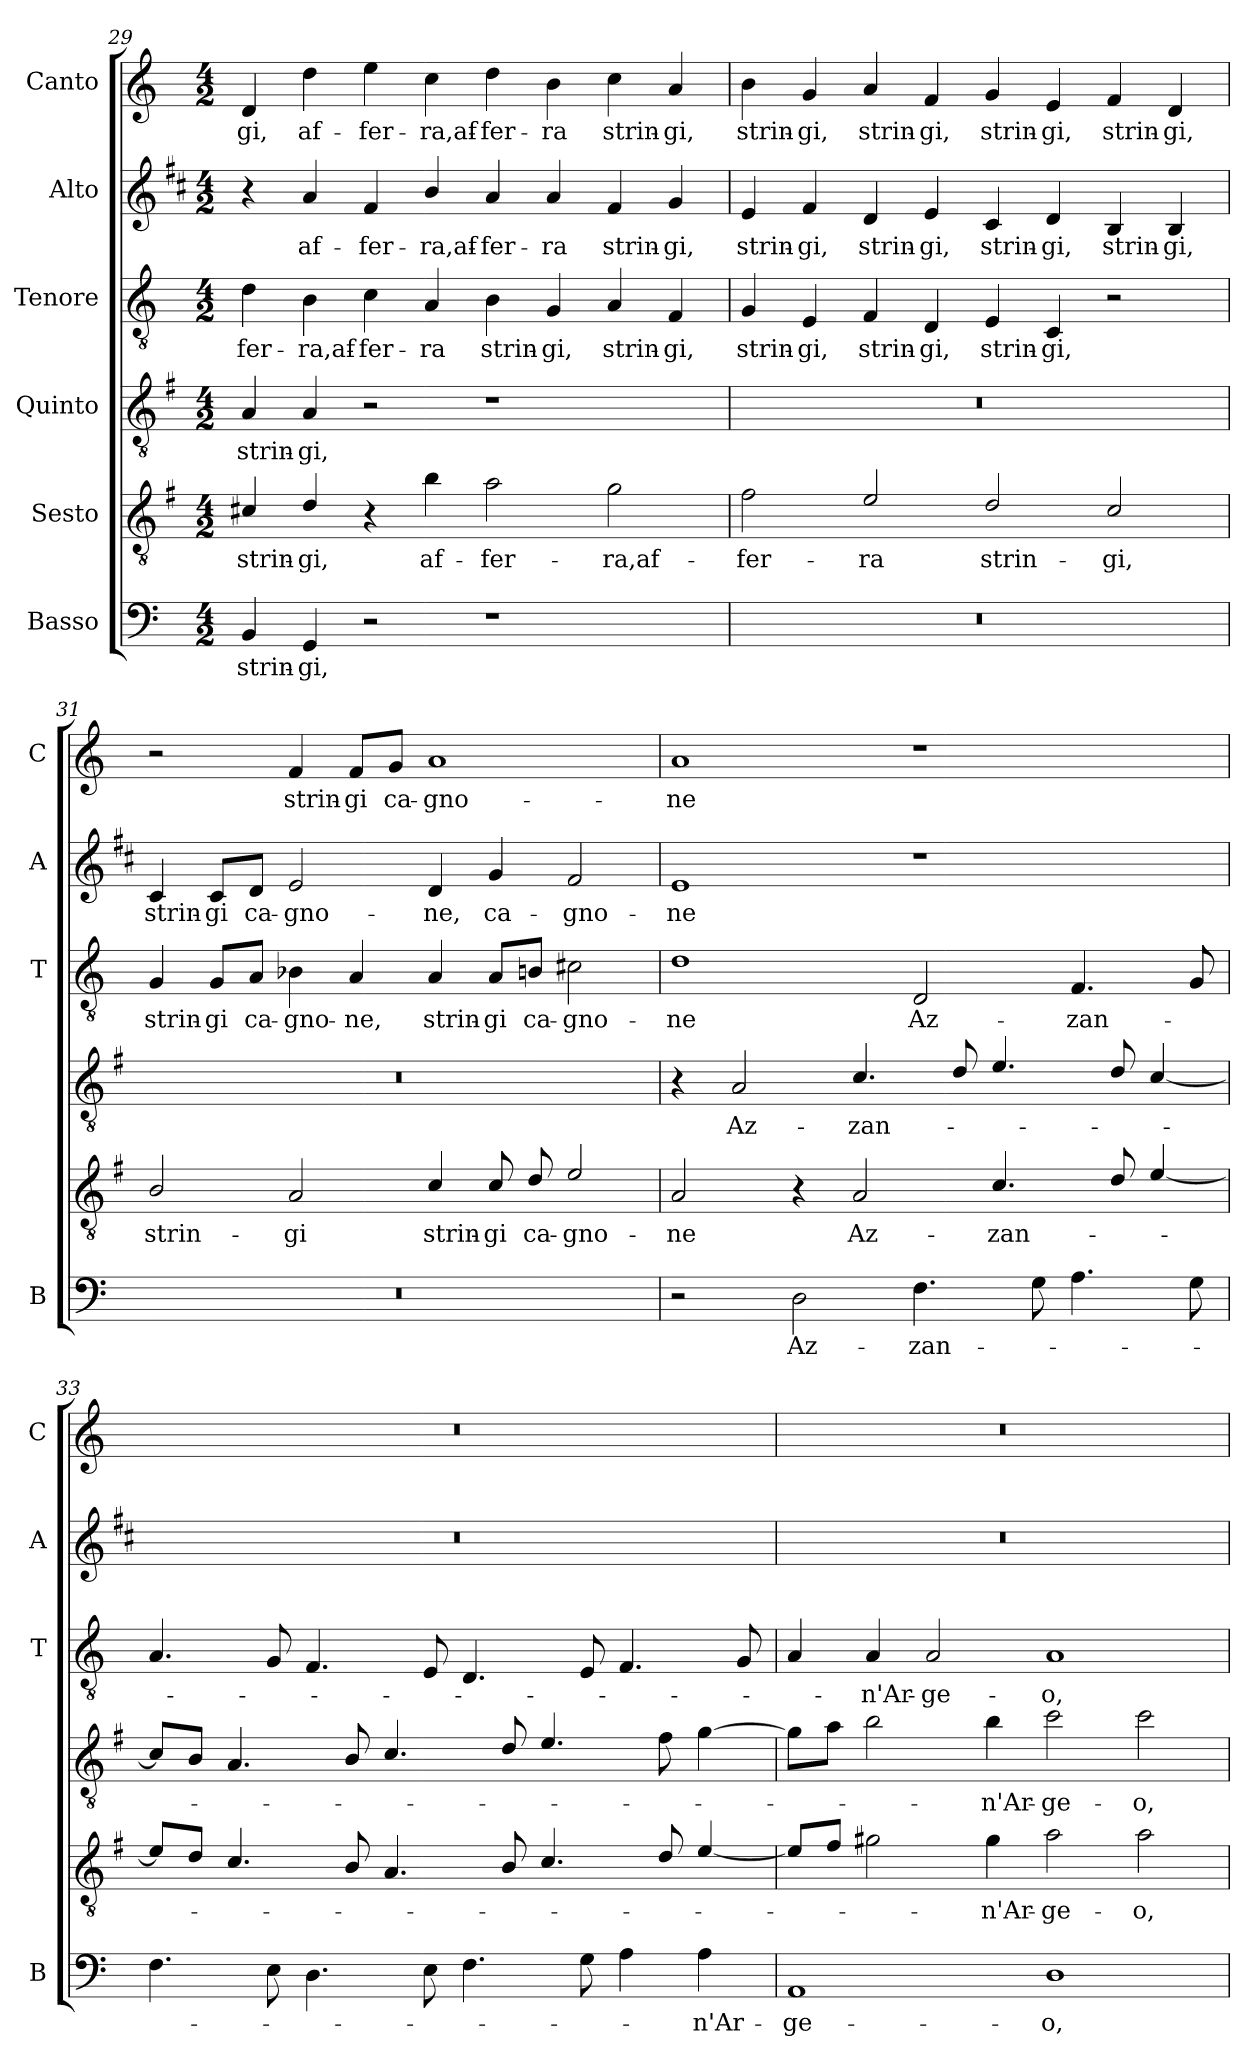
**kern	**text	**kern	**text	**kern	**text	**kern	**text	**kern	**text	**kern	**text
*part6	*part6	*part5	*part5	*part4	*part4	*part3	*part3	*part2	*part2	*part1	*part1
*staff6	*staff6	*staff5	*staff5	*staff4	*staff4	*staff3	*staff3	*staff2	*staff2	*staff1	*staff1
*I"Basso	*	*I"Sesto	*	*I"Quinto	*	*I"Tenore	*	*I"Alto	*	*I"Canto	*
*I'B	*	*	*	*	*	*I'T	*	*I'A	*	*I'C	*
!!LO:LB:g=z
*clefF4	*	*clefGv2	*	*clefGv2	*	*clefGv2	*	*clefG2	*	*clefG2	*
*	*	*ITrd4c7	*	*ITrd4c7	*	*	*	*ITrd1c2	*	*	*
*k[]	*	*k[]	*	*k[]	*	*k[]	*	*k[]	*	*k[]	*
*C:	*	*C:	*	*C:	*	*C:	*	*C:	*	*C:	*
*M4/2	*	*M4/2	*	*M4/2	*	*M4/2	*	*M4/2	*	*M4/2	*
=29	=29	=29	=29	=29	=29	=29	=29	=29	=29	=29	=29
!	!LO:LY:b	!	!LO:LY:b	!	!LO:LY:b	!	!LO:LY:b	!	!	!	!LO:LY:b
4BB/	strin-	4F#X/	strin-	4D/	strin-	4d\	-fer-	4r	.	4d/	-gi,
!	!LO:LY:b	!	!LO:LY:b	!	!LO:LY:b	!	!LO:LY:b	!	!LO:LY:b	!	!LO:LY:b
4GG/	-gi,	4G/	-gi,	4D/	-gi,	4B\	-ra,af-	4g/	af-	4dd\	af-
!	!	!	!	!	!	!	!LO:LY:b	!	!LO:LY:b	!	!LO:LY:b
2r	.	4r	.	2r	.	4c\	-fer-	4e/	-fer-	4ee\	-fer-
!	!	!	!LO:LY:b	!	!	!	!LO:LY:b	!	!LO:LY:b	!	!LO:LY:b
.	.	4e\	af-	.	.	4A/	-ra	4a/	-ra,af-	4cc\	-ra,af-
!	!	!	!LO:LY:b	!	!	!	!LO:LY:b	!	!LO:LY:b	!	!LO:LY:b
1r	.	2d\	-fer-	1r	.	4B\	strin-	4g/	-fer-	4dd\	-fer-
!	!	!	!	!	!	!	!LO:LY:b	!	!LO:LY:b	!	!LO:LY:b
.	.	.	.	.	.	4G/	-gi,	4g/	-ra	4b\	-ra
!	!	!	!LO:LY:b	!	!	!	!LO:LY:b	!	!LO:LY:b	!	!LO:LY:b
.	.	2c\	-ra,af-	.	.	4A/	strin-	4e/	strin-	4cc\	strin-
!	!	!	!	!	!	!	!LO:LY:b	!	!LO:LY:b	!	!LO:LY:b
.	.	.	.	.	.	4F/	-gi,	4f/	-gi,	4a/	-gi,
=30	=30	=30	=30	=30	=30	=30	=30	=30	=30	=30	=30
!	!	!	!LO:LY:b	!	!	!	!LO:LY:b	!	!LO:LY:b	!	!LO:LY:b
0r	.	2B\	-fer-	0r	.	4G/	strin-	4d/	strin-	4b\	strin-
!	!	!	!	!	!	!	!LO:LY:b	!	!LO:LY:b	!	!LO:LY:b
.	.	.	.	.	.	4E/	-gi,	4e/	-gi,	4g/	-gi,
!	!	!	!LO:LY:b	!	!	!	!LO:LY:b	!	!LO:LY:b	!	!LO:LY:b
.	.	2A/	-ra	.	.	4F/	strin-	4c/	strin-	4a/	strin-
!	!	!	!	!	!	!	!LO:LY:b	!	!LO:LY:b	!	!LO:LY:b
.	.	.	.	.	.	4D/	-gi,	4d/	-gi,	4f/	-gi,
!	!	!	!LO:LY:b	!	!	!	!LO:LY:b	!	!LO:LY:b	!	!LO:LY:b
.	.	2G/	strin-	.	.	4E/	strin-	4B/	strin-	4g/	strin-
!	!	!	!	!	!	!	!LO:LY:b	!	!LO:LY:b	!	!LO:LY:b
.	.	.	.	.	.	4C/	-gi,	4c/	-gi,	4e/	-gi,
!	!	!	!LO:LY:b	!	!	!	!	!	!LO:LY:b	!	!LO:LY:b
.	.	2F/	-gi,	.	.	2r	.	4A/	strin-	4f/	strin-
!	!	!	!	!	!	!	!	!	!LO:LY:b	!	!LO:LY:b
.	.	.	.	.	.	.	.	4A/	-gi,	4d/	-gi,
=31	=31	=31	=31	=31	=31	=31	=31	=31	=31	=31	=31
!	!	!	!LO:LY:b	!	!	!	!LO:LY:b	!	!LO:LY:b	!	!
0r	.	2E/	strin-	0r	.	4G/	strin-	4B/	strin-	2r	.
!	!	!	!	!	!	!	!LO:LY:b	!	!LO:LY:b	!	!
.	.	.	.	.	.	8G/L	-gi	8B/L	-gi	.	.
!	!	!	!	!	!	!	!LO:LY:b	!	!LO:LY:b	!	!
.	.	.	.	.	.	8A/J	ca-	8c/J	ca-	.	.
!	!	!	!LO:LY:b	!	!	!	!LO:LY:b	!	!LO:LY:b	!	!LO:LY:b
.	.	2D/	-gi	.	.	4B-X\	-gno-	2d/	-gno-	4f/	strin-
!	!	!	!	!	!	!	!LO:LY:b	!	!	!	!LO:LY:b
.	.	.	.	.	.	4A/	-ne,	.	.	8f/L	-gi
!	!	!	!	!	!	!	!	!	!	!	!LO:LY:b
.	.	.	.	.	.	.	.	.	.	8g/J	ca-
!	!	!	!LO:LY:b	!	!	!	!LO:LY:b	!	!LO:LY:b	!	!LO:LY:b
.	.	4F/	strin-	.	.	4A/	strin-	4c/	-ne,	1a	-gno-
!	!	!	!LO:LY:b	!	!	!	!LO:LY:b	!	!LO:LY:b	!	!
.	.	8F/	-gi	.	.	8A/L	-gi	4f/	ca-	.	.
!	!	!	!LO:LY:b	!	!	!	!LO:LY:b	!	!	!	!
.	.	8G/	ca-	.	.	8Bn/J	ca-	.	.	.	.
!	!	!	!LO:LY:b	!	!	!	!LO:LY:b	!	!LO:LY:b	!	!
.	.	2A/	-gno-	.	.	2c#X\	-gno-	2e/	-gno-	.	.
!!LO:LB:g=z
=32	=32	=32	=32	=32	=32	=32	=32	=32	=32	=32	=32
!	!	!	!LO:LY:b	!	!	!	!LO:LY:b	!	!LO:LY:b	!	!LO:LY:b
2r	.	2D/	-ne	4r	.	1d	-ne	1d	-ne	1a	-ne
!	!	!	!	!	!LO:LY:b	!	!	!	!	!	!
.	.	.	.	2D/	Az-	.	.	.	.	.	.
!	!LO:LY:b	!	!	!	!	!	!	!	!	!	!
2D\	Az-	4r	.	.	.	.	.	.	.	.	.
!	!	!	!LO:LY:b	!	!LO:LY:b	!	!	!	!	!	!
.	.	2D/	Az-	4.F/	-zan-	.	.	.	.	.	.
!	!LO:LY:b	!	!	!	!	!	!LO:LY:b	!	!	!	!
4.F\	-zan-	.	.	.	.	2D/	Az-	1r	.	1r	.
.	.	.	.	8G/	.	.	.	.	.	.	.
!	!	!	!LO:LY:b	!	!	!	!	!	!	!	!
.	.	4.F/	-zan-	4.A/	.	.	.	.	.	.	.
8G\	.	.	.	.	.	.	.	.	.	.	.
!	!	!	!	!	!	!	!LO:LY:b	!	!	!	!
4.A\	.	.	.	.	.	4.F/	-zan-	.	.	.	.
.	.	8G/	.	8G/	.	.	.	.	.	.	.
.	.	[4A/	.	[4F/	.	.	.	.	.	.	.
8G\	.	.	.	.	.	8G/	.	.	.	.	.
=33	=33	=33	=33	=33	=33	=33	=33	=33	=33	=33	=33
4.F\	.	8A/L]	.	8F/L]	.	4.A/	.	0r	.	0r	.
.	.	8G/J	.	8E/J	.	.	.	.	.	.	.
.	.	4.F/	.	4.D/	.	.	.	.	.	.	.
8E\	.	.	.	.	.	8G/	.	.	.	.	.
4.D\	.	.	.	.	.	4.F/	.	.	.	.	.
.	.	8E/	.	8E/	.	.	.	.	.	.	.
.	.	4.D/	.	4.F/	.	.	.	.	.	.	.
8E\	.	.	.	.	.	8E/	.	.	.	.	.
4.F\	.	.	.	.	.	4.D/	.	.	.	.	.
.	.	8E/	.	8G/	.	.	.	.	.	.	.
.	.	4.F/	.	4.A/	.	.	.	.	.	.	.
8G\	.	.	.	.	.	8E/	.	.	.	.	.
4A\	.	.	.	.	.	4.F/	.	.	.	.	.
.	.	8G/	.	8B\	.	.	.	.	.	.	.
!	!LO:LY:b	!	!	!	!	!	!	!	!	!	!
4A\	-n'Ar-	[4A/	.	[4c\	.	.	.	.	.	.	.
.	.	.	.	.	.	8G/	.	.	.	.	.
=34	=34	=34	=34	=34	=34	=34	=34	=34	=34	=34	=34
!	!LO:LY:b	!	!	!	!	!	!	!	!	!	!
1AA	-ge-	8A/L]	.	8c\L]	.	4A/	.	0r	.	0r	.
.	.	8B/J	.	8d\J	.	.	.	.	.	.	.
!	!	!	!	!	!	!	!LO:LY:b	!	!	!	!
.	.	2c#X\	.	2e\	.	4A/	-n'Ar-	.	.	.	.
!	!	!	!	!	!	!	!LO:LY:b	!	!	!	!
.	.	.	.	.	.	2A/	-ge-	.	.	.	.
!	!	!	!LO:LY:b	!	!LO:LY:b	!	!	!	!	!	!
.	.	4c#\	-n'Ar-	4e\	-n'Ar-	.	.	.	.	.	.
!	!LO:LY:b	!	!LO:LY:b	!	!LO:LY:b	!	!LO:LY:b	!	!	!	!
1D	-o,	2d\	-ge-	2f\	-ge-	1A	-o,	.	.	.	.
!	!	!	!LO:LY:b	!	!LO:LY:b	!	!	!	!	!	!
.	.	2d\	-o,	2f\	-o,	.	.	.	.	.	.
=	=	=	=	=	=	=	=	=	=	=	=
*-	*-	*-	*-	*-	*-	*-	*-	*-	*-	*-	*-
